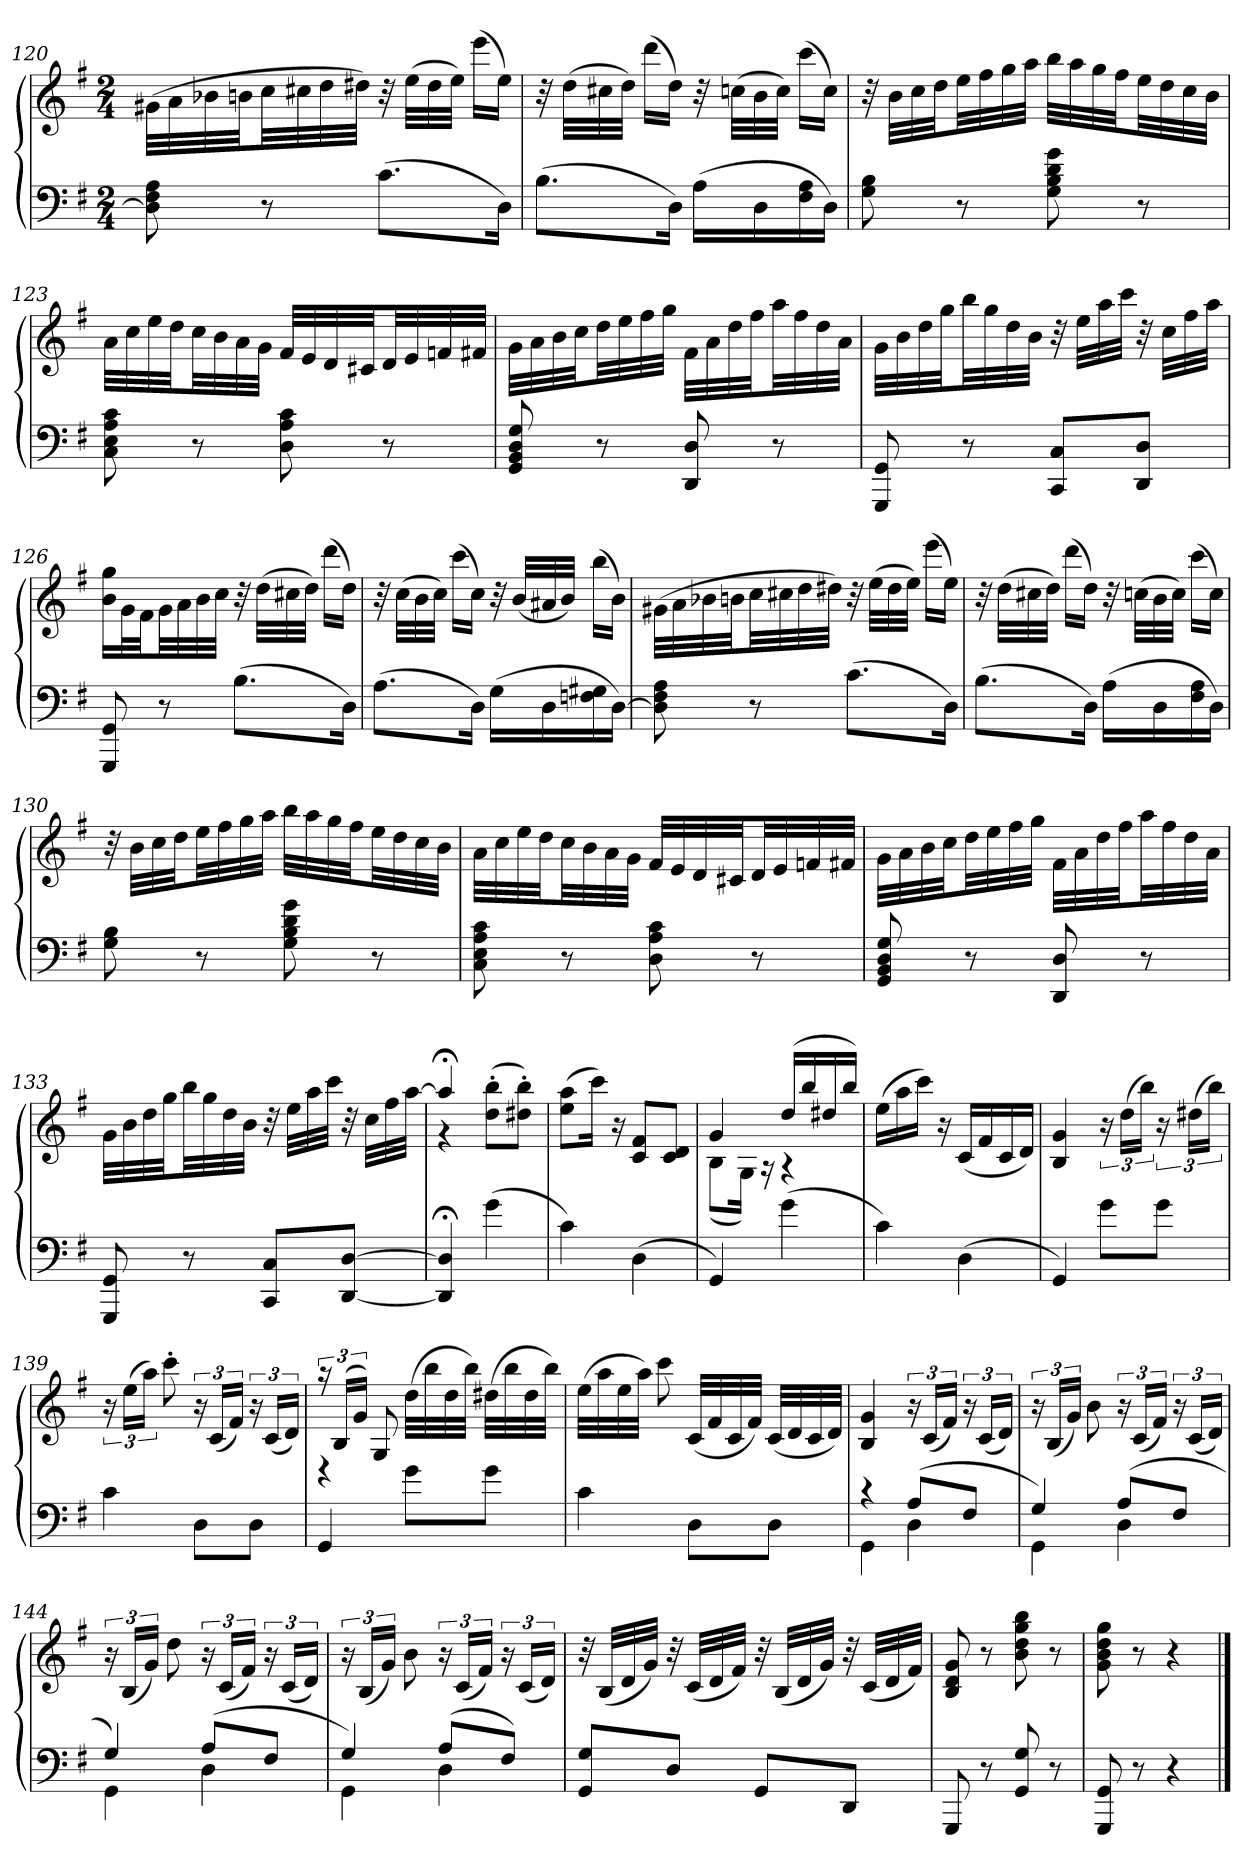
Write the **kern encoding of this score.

**kern	**kern
*part1	*part1
*staff2	*staff1
*clefF4	*clefG2
*k[f#]	*k[f#]
*M2/4	*M2/4
=120	=120
8D] 8F# 8A	(32g#XLLL
.	32a
.	32b-X
.	32bnJJ
8r	32ccLL
.	32cc#X
.	32dd
.	32dd#XJJJ)
(8.cL	32r
.	(32eeLLL
.	32dd#
.	32eeJJJ)
.	(16eeeLL
16DJk)	16eeJJ)
=121	=121
(8.BL	32r
.	(32ddLLL
.	32cc#X
.	32ddJJJ)
.	(16dddLL
16DJk)	16ddJJ)
(16ALL	32r
.	(32ccnLLL
16D	32b
.	32ccJJJ)
16F# 16A	(16cccLL
16DJJ)	16ccJJ)
=122	=122
8G 8B	32r
.	32bLLL
.	32cc
.	32ddJJ
8r	32eeLL
.	32ff#
.	32gg
.	32aaJJJ
8G 8B 8d 8g	32bbLLL
.	32aa
.	32gg
.	32ff#JJ
8r	32eeLL
.	32dd
.	32cc
.	32bJJJ
=123	=123
8C 8E 8A 8c	32aLLL
.	32cc
.	32ee
.	32ddJJ
8r	32ccLL
.	32b
.	32a
.	32gJJJ
8D 8A 8c	32f#LLL
.	32e
.	32d
.	32c#XJJ
8r	32dLL
.	32e
.	32fn
.	32f#XJJJ
=124	=124
8GG 8BB 8D 8G	32gLLL
.	32a
.	32b
.	32ccJJ
8r	32ddLL
.	32ee
.	32ff#
.	32ggJJJ
8DD 8D	32f#LLL
.	32a
.	32dd
.	32ff#JJ
8r	32aaLL
.	32ff#
.	32dd
.	32aJJJ
=125	=125
8GGG 8GG	32gLLL
.	32b
.	32dd
.	32ggJJ
8r	32bbLL
.	32gg
.	32dd
.	32bJJJ
8CC 8CL	32r
.	32eeLLL
.	32aa
.	32cccJJJ
8DD 8DJ	32r
.	32ccLLL
.	32ff#
.	32aaJJJ
=126	=126
8GGG 8GG	16b 16ggLL
.	32gL
.	32f#JJ
8r	32gLL
.	32a
.	32b
.	32ccJJJ
(8.BL	32r
.	(32ddLLL
.	32cc#X
.	32ddJJJ)
.	(16dddLL
16DJk)	16ddJJ)
=127	=127
(8.AL	32r
.	(32ccLLL
.	32b
.	32ccJJJ)
.	(16cccLL
16DJk)	16ccJJ)
(16GLL	32r
.	(32bLLL
16D	32a#X
.	32bJJJ)
16Fn 16G#X	(16bbLL
[16DJJ)	16bJJ)
=128	=128
8D] 8F# 8A	(32g#XLLL
.	32a
.	32b-X
.	32bnJJ
8r	32ccLL
.	32cc#X
.	32dd
.	32dd#XJJJ)
(8.cL	32r
.	(32eeLLL
.	32dd#
.	32eeJJJ)
.	(16eeeLL
16DJk)	16eeJJ)
=129	=129
(8.BL	32r
.	(32ddLLL
.	32cc#X
.	32ddJJJ)
.	(16dddLL
16DJk)	16ddJJ)
(16ALL	32r
.	(32ccnLLL
16D	32b
.	32ccJJJ)
16F# 16A	(16cccLL
16DJJ)	16ccJJ)
=130	=130
8G 8B	32r
.	32bLLL
.	32cc
.	32ddJJ
8r	32eeLL
.	32ff#
.	32gg
.	32aaJJJ
8G 8B 8d 8g	32bbLLL
.	32aa
.	32gg
.	32ff#JJ
8r	32eeLL
.	32dd
.	32cc
.	32bJJJ
=131	=131
8C 8E 8A 8c	32aLLL
.	32cc
.	32ee
.	32ddJJ
8r	32ccLL
.	32b
.	32a
.	32gJJJ
8D 8A 8c	32f#LLL
.	32e
.	32d
.	32c#XJJ
8r	32dLL
.	32e
.	32fn
.	32f#XJJJ
=132	=132
8GG 8BB 8D 8G	32gLLL
.	32a
.	32b
.	32ccJJ
8r	32ddLL
.	32ee
.	32ff#
.	32ggJJJ
8DD 8D	32f#LLL
.	32a
.	32dd
.	32ff#JJ
8r	32aaLL
.	32ff#
.	32dd
.	32aJJJ
=133	=133
8GGG 8GG	32gLLL
.	32b
.	32dd
.	32ggJJ
8r	32bbLL
.	32gg
.	32dd
.	32bJJJ
8CC 8CL	32r
.	32eeLLL
.	32aa
.	32cccJJJ
[8DD [8DJ	32r
.	32ccLLL
.	32ff#
.	[32aaJJJ
=134	=134
*	*^
4DD];< 4D];<	4aa;<]	4r
(4g	(8dd' 8bb'L	4ryy
.	8dd#X' 8bb'J)	.
*	*v	*v
=135	=135
4c)	(8ee 8aaL
.	16cccJk)
.	16r
(4D	8c 8f#L
.	8c 8dJ
=136	=136
*	*^
4GG)	4g	(8BL
.	.	16GJk)
.	.	16r
(4g	(16ddLL	4r
.	16bb	.
.	16dd#X	.
.	16bbJJ)	.
*	*v	*v
=137	=137
4c)	(16eeLL
.	16aa
.	16cccJJ)
.	16r
(4D	(16cLL
.	16f#
.	16c
.	16dJJ)
=138	=138
4GG)	4B 4g
8gL	24r
.	(24ddLL
.	24bbJJ)
8gJ	24r
.	(24dd#XLL
.	24bbJJ)
=139	=139
4c	24r
.	(24eeLL
.	24aaJJ)
.	8ccc'
8DL	24r
.	(24cLL
.	24f#JJ)
8DJ	24r
.	(24cLL
.	24dJJ)
=140	=140
*	*^
4GG	24r	4r
.	(24BLL	.
.	24gJJ)	.
.	8G	.
8gL	(32ddLLL	4ryy
.	32bb	.
.	32dd	.
.	32bbJJJ)	.
8gJ	(32dd#XLLL	.
.	32bb	.
.	32dd#	.
.	32bbJJJ)	.
*	*v	*v
=141	=141
4c	(32eeLLL
.	32aa
.	32ee
.	32aaJJJ)
.	8ccc
8DL	(32cLLL
.	32f#
.	32c
.	32f#JJJ)
8DJ	(32cLLL
.	32d
.	32c
.	32dJJJ)
=142	=142
*^	*
4r	4GG	4B 4g
(8AL	4D	24r
.	.	(24cLL
.	.	24f#JJ)
8F#J	.	24r
.	.	(24cLL
.	.	24dJJ)
=143	=143	=143
4G)	4GG	24r
.	.	(24BLL
.	.	24gJJ)
.	.	8b
(8AL	4D	24r
.	.	(24cLL
.	.	24f#JJ)
8F#J	.	24r
.	.	(24cLL
.	.	24dJJ)
=144	=144	=144
4G)	4GG	24r
.	.	(24BLL
.	.	24gJJ)
.	.	8dd
(8AL	4D	24r
.	.	(24cLL
.	.	24f#JJ)
8F#J	.	24r
.	.	(24cLL
.	.	24dJJ)
=145	=145	=145
4G)	4GG	24r
.	.	(24BLL
.	.	24gJJ)
.	.	8b
(8AL	4D	24r
.	.	(24cLL
.	.	24f#JJ)
8F#J)	.	24r
.	.	(24cLL
.	.	24dJJ)
*v	*v	*
=146	=146
8GG 8GL	32r
.	(32BLLL
.	32d
.	32gJJJ)
8DJ	32r
.	(32cLLL
.	32d
.	32f#JJJ)
8GGL	32r
.	(32BLLL
.	32d
.	32gJJJ)
8DDJ	32r
.	(32cLLL
.	32d
.	32f#JJJ)
=147	=147
8GGG	8B 8d 8g
8r	8r
8GG 8G	8b 8dd 8gg 8bb
8r	8r
=148	=148
8GGG 8GG	8g 8b 8dd 8gg
8r	8r
4r	4r
==	==
*-	*-
